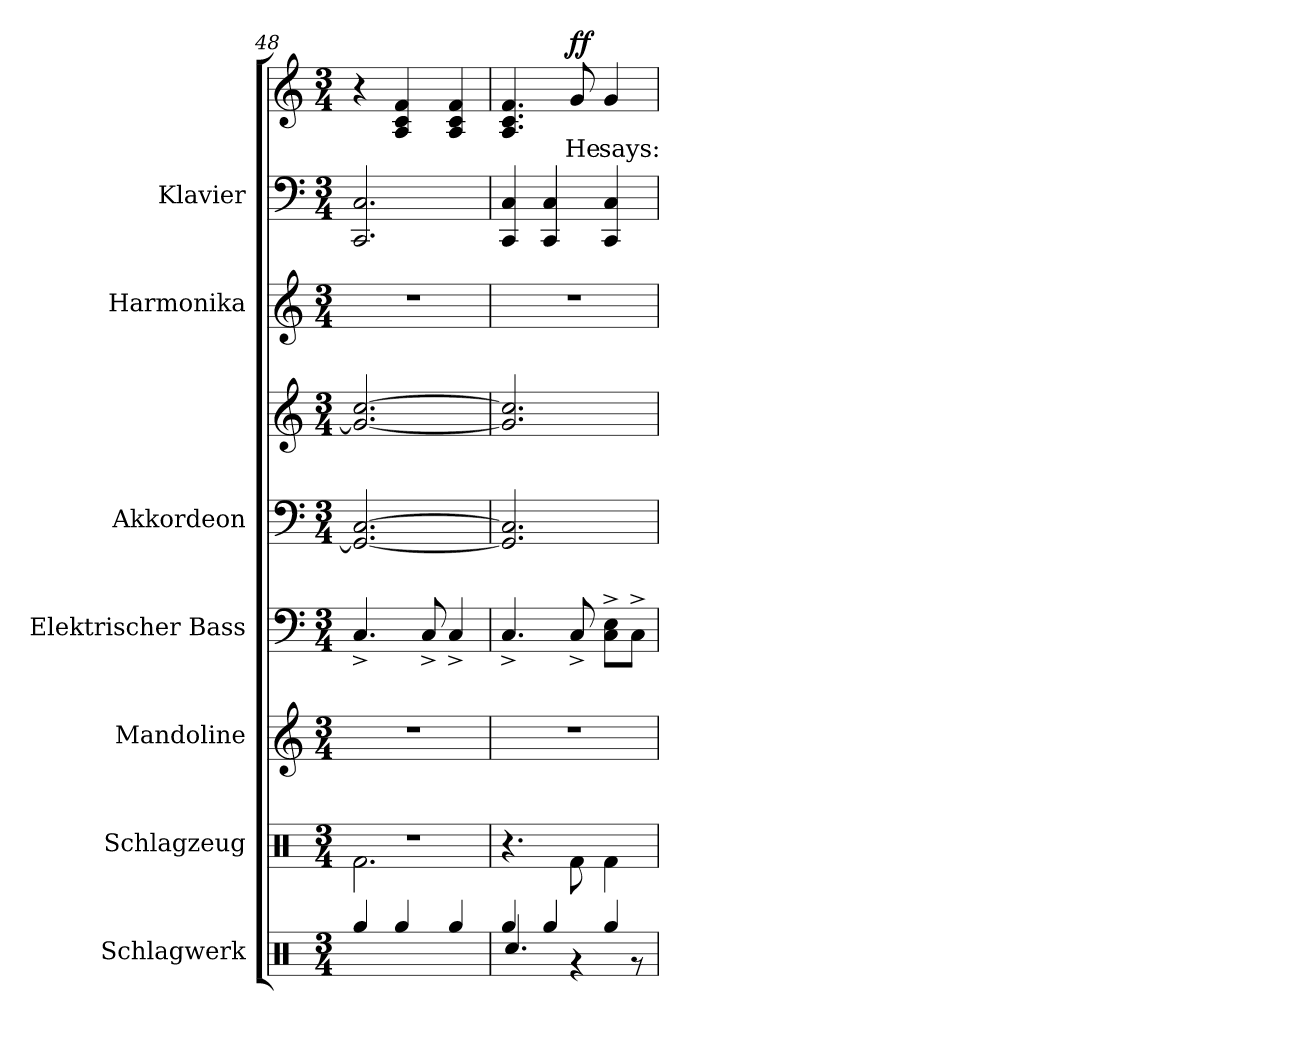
**kern	**kern	**kern	**kern	**kern	**kern	**kern	**kern	**kern	**text	**dynam
*part7	*part6	*part5	*part4	*part3	*part3	*part2	*part1	*part1	*part1	*part1
*staff9	*staff8	*staff7	*staff6	*staff5	*staff4	*staff3	*staff2	*staff1	*staff1	*staff1/2
*I"Schlagwerk	*I"Schlagzeug	*I"Mandoline	*I"Elektrischer Bass	*I"Akkordeon	*	*I"Harmonika	*I"Klavier	*	*	*
*I'Schlw.	*I'Schlgz.	*I'Mand.	*I'E-B.	*I'Akk.	*	*	*I'Klav.	*	*	*
*clefX	*clefX	*clefG2	*clefF4	*clefF4	*clefG2	*clefG2	*clefF4	*clefG2	*	*
*	*	*	*ITrd7c12	*	*	*	*	*	*	*
*k[]	*k[]	*k[]	*k[]	*k[]	*k[]	*k[]	*k[]	*k[]	*	*
*M3/4	*M3/4	*M3/4	*M3/4	*M3/4	*M3/4	*M3/4	*M3/4	*M3/4	*	*
=48	=48	=48	=48	=48	=48	=48	=48	=48	=48	=48
*	*^	*	*	*	*	*	*	*	*	*
4Rgg/	2.r	2.Rf\	2.r	4.CC^/	2.GG/_ [2.C/	2.g/_ [2.cc/	2.r	2.CC/ 2.C/	4r	.	.
4Rgg/	.	.	.	.	.	.	.	.	4A/ 4c/ 4f/	.	.
.	.	.	.	8CC^/	.	.	.	.	.	.	.
4Rgg/	.	.	.	4CC^/	.	.	.	.	4A/ 4c/ 4f/	.	.
*	*v	*v	*	*	*	*	*	*	*	*	*
=49	=49	=49	=49	=49	=49	=49	=49	=49	=49	=49
*^	*	*	*	*	*	*	*	*	*	*
4Rgg/	4.Rcc/	4.r	2.r	4.CC^/	2.GG/] 2.C/]	2.g/] 2.cc/]	2.r	4CC/ 4C/	4.A/ 4.c/ 4.f/	.	.
4Rgg/	.	.	.	.	.	.	.	4CC/ 4C/	.	.	.
!	!	!	!	!	!	!	!	!	!	!LO:LY:b	!LO:DY:b
.	4r	8Rf\	.	8CC^/	.	.	.	.	8g/	He	ff
!	!	!	!	!	!	!	!	!	!	!LO:LY:b	!
4Rgg/	.	4Rf\	.	8CC\^ 8EE\^L	.	.	.	4CC/ 4C/	4g/	says:	.
.	8r	.	.	8CC^\J	.	.	.	.	.	.	.
*v	*v	*	*	*	*	*	*	*	*	*	*
=	=	=	=	=	=	=	=	=	=	=
*-	*-	*-	*-	*-	*-	*-	*-	*-	*-	*-
